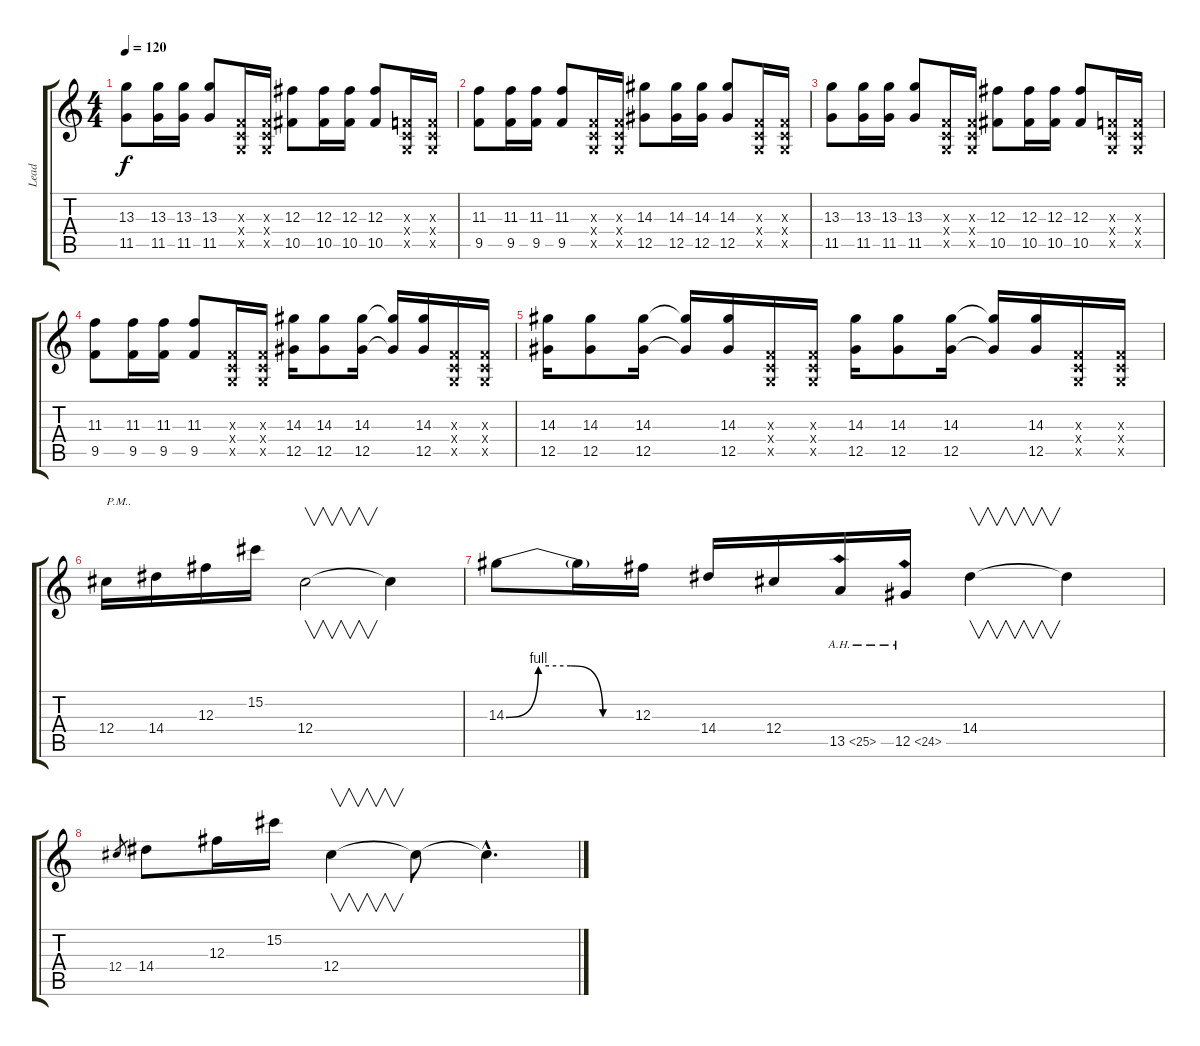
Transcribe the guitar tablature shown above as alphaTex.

\track ("Lead" "Lead") {instrument overdrivenguitar}
\staff {score tabs}
\tuning (Eb4 Bb3 Gb3 Db3 Ab2 Eb2) {hide}
\ts (4 4)
\tempo 120
\clef g2
\ks c
(13.3 11.5).8{dy f} (13.3 11.5).16 (13.3 11.5).16 (13.3 11.5).8 (-1.3{x} -1.4{x} -1.5{x}).16 (-1.3{x} -1.4{x} -1.5{x}).16 (12.3 10.5).8 (12.3 10.5).16 (12.3 10.5).16 (12.3 10.5).8 (-1.3{x} -1.4{x} -1.5{x}).16 (-1.3{x} -1.4{x} -1.5{x}).16 |
(11.3 9.5).8 (11.3 9.5).16 (11.3 9.5).16 (11.3 9.5).8 (-1.3{x} -1.4{x} -1.5{x}).16 (-1.3{x} -1.4{x} -1.5{x}).16 (14.3 12.5).8 (14.3 12.5).16 (14.3 12.5).16 (14.3 12.5).8 (-1.3{x} -1.4{x} -1.5{x}).16 (-1.3{x} -1.4{x} -1.5{x}).16 |
(13.3 11.5).8 (13.3 11.5).16 (13.3 11.5).16 (13.3 11.5).8 (-1.3{x} -1.4{x} -1.5{x}).16 (-1.3{x} -1.4{x} -1.5{x}).16 (12.3 10.5).8 (12.3 10.5).16 (12.3 10.5).16 (12.3 10.5).8 (-1.3{x} -1.4{x} -1.5{x}).16 (-1.3{x} -1.4{x} -1.5{x}).16 |
(11.3 9.5).8 (11.3 9.5).16 (11.3 9.5).16 (11.3 9.5).8 (-1.3{x} -1.4{x} -1.5{x}).16 (-1.3{x} -1.4{x} -1.5{x}).16 (14.3 12.5).16 (14.3 12.5).8 (14.3 12.5).16 (14.3{t} 12.5{t}).16 (14.3 12.5).16 (-1.3{x} -1.4{x} -1.5{x}).16 (-1.3{x} -1.4{x} -1.5{x}).16 |
(14.3 12.5).16 (14.3 12.5).8 (14.3 12.5).16 (14.3{t} 12.5{t}).16 (14.3 12.5).16 (-1.3{x} -1.4{x} -1.5{x}).16 (-1.3{x} -1.4{x} -1.5{x}).16 (14.3 12.5).16 (14.3 12.5).8 (14.3 12.5).16 (14.3{t} 12.5{t}).16 (14.3 12.5).16 (-1.3{x} -1.4{x} -1.5{x}).16 (-1.3{x} -1.4{x} -1.5{x}).16 |
12.4.16{txt "P.M.." volume 16} 14.4.16 12.3.16 15.2.16 12.4.2{v} 12.4{t}.4 |
14.3{be (custom 0 0 15 4 30 4 45 0 60 0)}.8 14.3{t}.16 12.3.16 14.4.16 12.4.16 13.5{ah 12}.16 12.5{ah 12}.16 14.4.4{v} 14.4{t}.4 |
12.4.8{gr} 14.4.8 12.3.16 15.2.16 12.4.4{v} 12.4{t}.8 12.4{hac t}.4{d}
